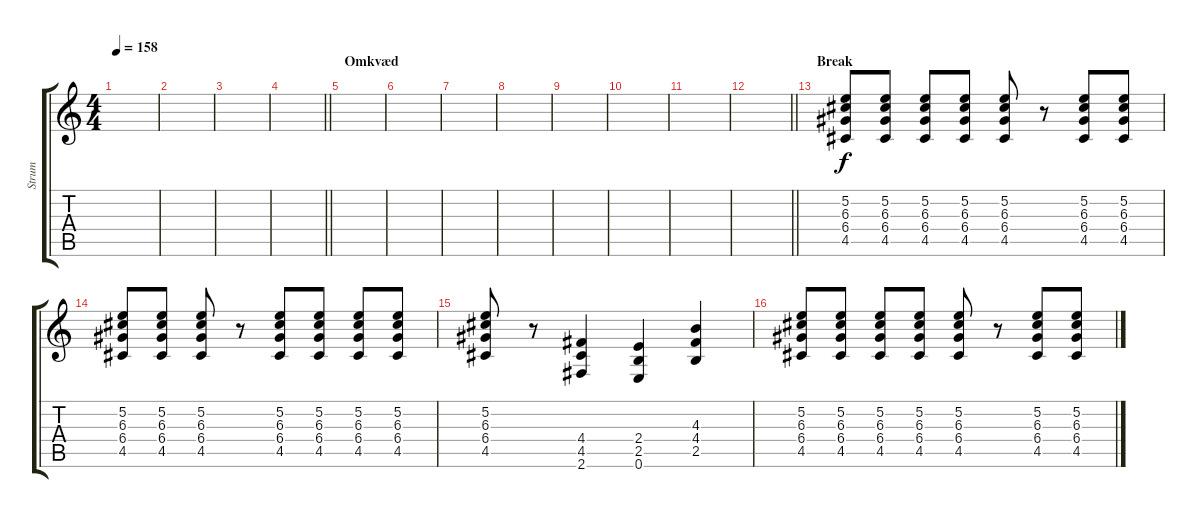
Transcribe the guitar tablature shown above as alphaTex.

\track ("Strum" "Strum") {instrument overdrivenguitar}
\staff {score tabs}
\tuning (E4 B3 G3 D3 A2 E2) {hide}
\ts (4 4)
\tempo 158
\clef g2
\ks c
|
|
|
\barLineRight lightlight
|
\section ("" "Omkvæd")
|
|
|
|
|
|
|
\barLineRight lightlight
|
\section ("" "Break")
(5.2 6.3 6.4 4.5).8 (5.2 6.3 6.4 4.5).8 (5.2 6.3 6.4 4.5).8 (5.2 6.3 6.4 4.5).8 (5.2 6.3 6.4 4.5).8 r.8 (5.2 6.3 6.4 4.5).8 (5.2 6.3 6.4 4.5).8 |
(5.2 6.3 6.4 4.5).8 (5.2 6.3 6.4 4.5).8 (5.2 6.3 6.4 4.5).8 r.8 (5.2 6.3 6.4 4.5).8 (5.2 6.3 6.4 4.5).8 (5.2 6.3 6.4 4.5).8 (5.2 6.3 6.4 4.5).8 |
(5.2 6.3 6.4 4.5).8 r.8 (4.4 4.5 2.6).4 (2.4 2.5 0.6).4 (4.3 4.4 2.5).4 |
(5.2 6.3 6.4 4.5).8 (5.2 6.3 6.4 4.5).8 (5.2 6.3 6.4 4.5).8 (5.2 6.3 6.4 4.5).8 (5.2 6.3 6.4 4.5).8 r.8 (5.2 6.3 6.4 4.5).8 (5.2 6.3 6.4 4.5).8
